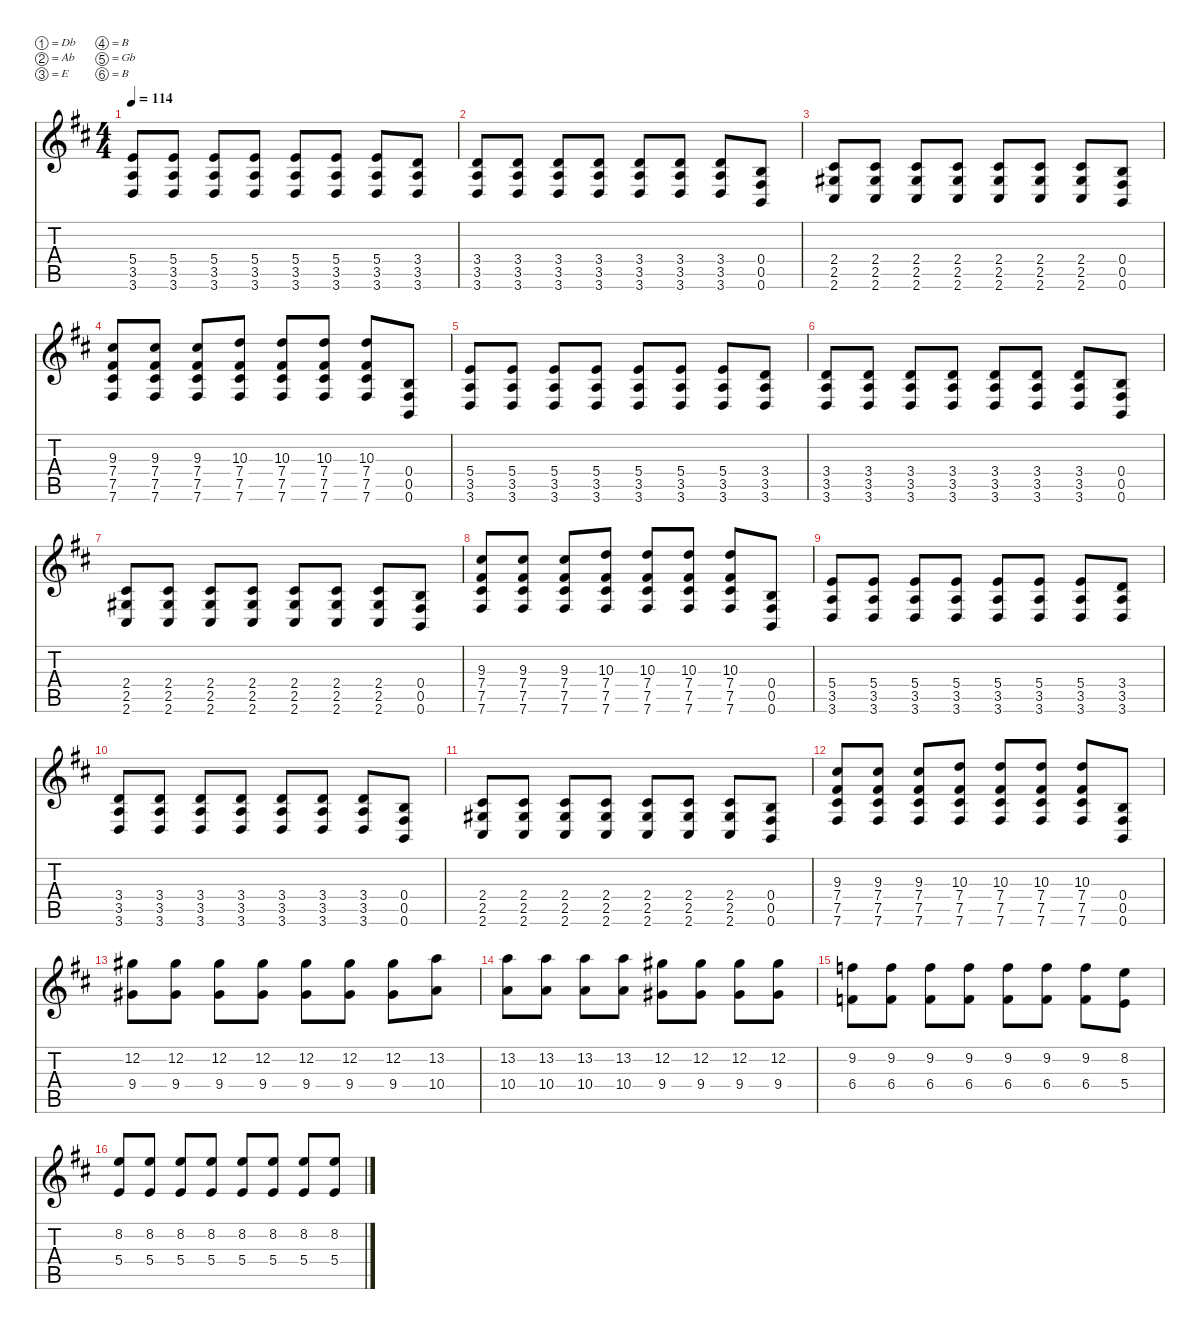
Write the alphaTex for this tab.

\defaultSystemsLayout 4
\hideDynamics
\bracketExtendMode nobrackets
\singleTrackTrackNamePolicy hidden
\multiTrackTrackNamePolicy hidden
\firstSystemTrackNameMode fullname
\firstSystemTrackNameOrientation horizontal
\otherSystemsTrackNameOrientation horizontal
\track ("Aaron Turner" "dist.guit.") {defaultSystemsLayout 8 instrument distortionguitar}
\staff {score tabs}
\tuning (Db4 Ab3 E3 B2 Gb2 B1)
\ts (4 4)
\tempo 114
\clef g2
\ks bminor
(5.4{acc forcenatural} 3.5{acc forcenatural} 3.6{acc forcenatural}).8{dy f beam Up} (5.4{acc forcenatural} 3.5{acc forcenatural} 3.6{acc forcenatural}).8{beam Up} (5.4{acc forcenatural} 3.5{acc forcenatural} 3.6{acc forcenatural}).8{beam Up} (5.4{acc forcenatural} 3.5{acc forcenatural} 3.6{acc forcenatural}).8{beam Up} (5.4{acc forcenatural} 3.5{acc forcenatural} 3.6{acc forcenatural}).8{beam Up} (5.4{acc forcenatural} 3.5{acc forcenatural} 3.6{acc forcenatural}).8{beam Up} (5.4{acc forcenatural} 3.5{acc forcenatural} 3.6{acc forcenatural}).8{beam Up} (3.4{acc forcenatural} 3.5{acc forcenatural} 3.6{acc forcenatural}).8{beam Up} |
(3.4{acc forcenatural} 3.5{acc forcenatural} 3.6{acc forcenatural}).8{beam Up} (3.4{acc forcenatural} 3.5{acc forcenatural} 3.6{acc forcenatural}).8{beam Up} (3.4{acc forcenatural} 3.5{acc forcenatural} 3.6{acc forcenatural}).8{beam Up} (3.4{acc forcenatural} 3.5{acc forcenatural} 3.6{acc forcenatural}).8{beam Up} (3.4{acc forcenatural} 3.5{acc forcenatural} 3.6{acc forcenatural}).8{beam Up} (3.4{acc forcenatural} 3.5{acc forcenatural} 3.6{acc forcenatural}).8{beam Up} (3.4{acc forcenatural} 3.5{acc forcenatural} 3.6{acc forcenatural}).8{beam Up} (0.4{acc forcenatural} 0.5{acc #} 0.6{acc forcenatural}).8{beam Up} |
(2.4{acc #} 2.5{acc #} 2.6{acc #}).8{beam Up} (2.4{acc #} 2.5{acc #} 2.6{acc #}).8{beam Up} (2.4{acc #} 2.5{acc #} 2.6{acc #}).8{beam Up} (2.4{acc #} 2.5{acc #} 2.6{acc #}).8{beam Up} (2.4{acc #} 2.5{acc #} 2.6{acc #}).8{beam Up} (2.4{acc #} 2.5{acc #} 2.6{acc #}).8{beam Up} (2.4{acc #} 2.5{acc #} 2.6{acc #}).8{beam Up} (0.4{acc forcenatural} 0.5{acc #} 0.6{acc forcenatural}).8{beam Up} |
(9.3{acc #} 7.4{acc #} 7.5{acc #} 7.6{acc #}).8{beam Up} (9.3{acc #} 7.4{acc #} 7.5{acc #} 7.6{acc #}).8{beam Up} (9.3{acc #} 7.4{acc #} 7.5{acc #} 7.6{acc #}).8{beam Up} (10.3{acc forcenatural} 7.4{acc #} 7.5{acc #} 7.6{acc #}).8{beam Up} (10.3{acc forcenatural} 7.4{acc #} 7.5{acc #} 7.6{acc #}).8{beam Up} (10.3{acc forcenatural} 7.4{acc #} 7.5{acc #} 7.6{acc #}).8{beam Up} (10.3{acc forcenatural} 7.4{acc #} 7.5{acc #} 7.6{acc #}).8{beam Up} (0.4{acc forcenatural} 0.5{acc #} 0.6{acc forcenatural}).8{beam Up} |
(5.4{acc forcenatural} 3.5{acc forcenatural} 3.6{acc forcenatural}).8{beam Up} (5.4{acc forcenatural} 3.5{acc forcenatural} 3.6{acc forcenatural}).8{beam Up} (5.4{acc forcenatural} 3.5{acc forcenatural} 3.6{acc forcenatural}).8{beam Up} (5.4{acc forcenatural} 3.5{acc forcenatural} 3.6{acc forcenatural}).8{beam Up} (5.4{acc forcenatural} 3.5{acc forcenatural} 3.6{acc forcenatural}).8{beam Up} (5.4{acc forcenatural} 3.5{acc forcenatural} 3.6{acc forcenatural}).8{beam Up} (5.4{acc forcenatural} 3.5{acc forcenatural} 3.6{acc forcenatural}).8{beam Up} (3.4{acc forcenatural} 3.5{acc forcenatural} 3.6{acc forcenatural}).8{beam Up} |
(3.4{acc forcenatural} 3.5{acc forcenatural} 3.6{acc forcenatural}).8{beam Up} (3.4{acc forcenatural} 3.5{acc forcenatural} 3.6{acc forcenatural}).8{beam Up} (3.4{acc forcenatural} 3.5{acc forcenatural} 3.6{acc forcenatural}).8{beam Up} (3.4{acc forcenatural} 3.5{acc forcenatural} 3.6{acc forcenatural}).8{beam Up} (3.4{acc forcenatural} 3.5{acc forcenatural} 3.6{acc forcenatural}).8{beam Up} (3.4{acc forcenatural} 3.5{acc forcenatural} 3.6{acc forcenatural}).8{beam Up} (3.4{acc forcenatural} 3.5{acc forcenatural} 3.6{acc forcenatural}).8{beam Up} (0.4{acc forcenatural} 0.5{acc #} 0.6{acc forcenatural}).8{beam Up} |
(2.4{acc #} 2.5{acc #} 2.6{acc #}).8{beam Up} (2.4{acc #} 2.5{acc #} 2.6{acc #}).8{beam Up} (2.4{acc #} 2.5{acc #} 2.6{acc #}).8{beam Up} (2.4{acc #} 2.5{acc #} 2.6{acc #}).8{beam Up} (2.4{acc #} 2.5{acc #} 2.6{acc #}).8{beam Up} (2.4{acc #} 2.5{acc #} 2.6{acc #}).8{beam Up} (2.4{acc #} 2.5{acc #} 2.6{acc #}).8{beam Up} (0.4{acc forcenatural} 0.5{acc #} 0.6{acc forcenatural}).8{beam Up} |
(9.3{acc #} 7.4{acc #} 7.5{acc #} 7.6{acc #}).8{beam Up} (9.3{acc #} 7.4{acc #} 7.5{acc #} 7.6{acc #}).8{beam Up} (9.3{acc #} 7.4{acc #} 7.5{acc #} 7.6{acc #}).8{beam Up} (10.3{acc forcenatural} 7.4{acc #} 7.5{acc #} 7.6{acc #}).8{beam Up} (10.3{acc forcenatural} 7.4{acc #} 7.5{acc #} 7.6{acc #}).8{beam Up} (10.3{acc forcenatural} 7.4{acc #} 7.5{acc #} 7.6{acc #}).8{beam Up} (10.3{acc forcenatural} 7.4{acc #} 7.5{acc #} 7.6{acc #}).8{beam Up} (0.4{acc forcenatural} 0.5{acc #} 0.6{acc forcenatural}).8{beam Up} |
(5.4{acc forcenatural} 3.5{acc forcenatural} 3.6{acc forcenatural}).8{beam Up} (5.4{acc forcenatural} 3.5{acc forcenatural} 3.6{acc forcenatural}).8{beam Up} (5.4{acc forcenatural} 3.5{acc forcenatural} 3.6{acc forcenatural}).8{beam Up} (5.4{acc forcenatural} 3.5{acc forcenatural} 3.6{acc forcenatural}).8{beam Up} (5.4{acc forcenatural} 3.5{acc forcenatural} 3.6{acc forcenatural}).8{beam Up} (5.4{acc forcenatural} 3.5{acc forcenatural} 3.6{acc forcenatural}).8{beam Up} (5.4{acc forcenatural} 3.5{acc forcenatural} 3.6{acc forcenatural}).8{beam Up} (3.4{acc forcenatural} 3.5{acc forcenatural} 3.6{acc forcenatural}).8{beam Up} |
(3.4{acc forcenatural} 3.5{acc forcenatural} 3.6{acc forcenatural}).8{beam Up} (3.4{acc forcenatural} 3.5{acc forcenatural} 3.6{acc forcenatural}).8{beam Up} (3.4{acc forcenatural} 3.5{acc forcenatural} 3.6{acc forcenatural}).8{beam Up} (3.4{acc forcenatural} 3.5{acc forcenatural} 3.6{acc forcenatural}).8{beam Up} (3.4{acc forcenatural} 3.5{acc forcenatural} 3.6{acc forcenatural}).8{beam Up} (3.4{acc forcenatural} 3.5{acc forcenatural} 3.6{acc forcenatural}).8{beam Up} (3.4{acc forcenatural} 3.5{acc forcenatural} 3.6{acc forcenatural}).8{beam Up} (0.4{acc forcenatural} 0.5{acc #} 0.6{acc forcenatural}).8{beam Up} |
(2.4{acc #} 2.5{acc #} 2.6{acc #}).8{beam Up} (2.4{acc #} 2.5{acc #} 2.6{acc #}).8{beam Up} (2.4{acc #} 2.5{acc #} 2.6{acc #}).8{beam Up} (2.4{acc #} 2.5{acc #} 2.6{acc #}).8{beam Up} (2.4{acc #} 2.5{acc #} 2.6{acc #}).8{beam Up} (2.4{acc #} 2.5{acc #} 2.6{acc #}).8{beam Up} (2.4{acc #} 2.5{acc #} 2.6{acc #}).8{beam Up} (0.4{acc forcenatural} 0.5{acc #} 0.6{acc forcenatural}).8{beam Up} |
(9.3{acc #} 7.4{acc #} 7.5{acc #} 7.6{acc #}).8{beam Up} (9.3{acc #} 7.4{acc #} 7.5{acc #} 7.6{acc #}).8{beam Up} (9.3{acc #} 7.4{acc #} 7.5{acc #} 7.6{acc #}).8{beam Up} (10.3{acc forcenatural} 7.4{acc #} 7.5{acc #} 7.6{acc #}).8{beam Up} (10.3{acc forcenatural} 7.4{acc #} 7.5{acc #} 7.6{acc #}).8{beam Up} (10.3{acc forcenatural} 7.4{acc #} 7.5{acc #} 7.6{acc #}).8{beam Up} (10.3{acc forcenatural} 7.4{acc #} 7.5{acc #} 7.6{acc #}).8{beam Up} (0.4{acc forcenatural} 0.5{acc #} 0.6{acc forcenatural}).8{beam Up} |
(12.2{acc #} 9.4{acc #}).8{beam Down} (12.2{acc #} 9.4{acc #}).8{beam Down} (12.2{acc #} 9.4{acc #}).8{beam Down} (12.2{acc #} 9.4{acc #}).8{beam Down} (12.2{acc #} 9.4{acc #}).8{beam Down} (12.2{acc #} 9.4{acc #}).8{beam Down} (12.2{acc #} 9.4{acc #}).8{beam Down} (13.2{acc forcenatural} 10.4{acc forcenatural}).8{beam Down} |
(13.2{acc forcenatural} 10.4{acc forcenatural}).8{beam Down} (13.2{acc forcenatural} 10.4{acc forcenatural}).8{beam Down} (13.2{acc forcenatural} 10.4{acc forcenatural}).8{beam Down} (13.2{acc forcenatural} 10.4{acc forcenatural}).8{beam Down} (12.2{acc #} 9.4{acc #}).8{beam Down} (12.2{acc #} 9.4{acc #}).8{beam Down} (12.2{acc #} 9.4{acc #}).8{beam Down} (12.2{acc #} 9.4{acc #}).8{beam Down} |
(9.2{acc forcenatural} 6.4{acc forcenatural}).8{beam Down} (9.2{acc forcenatural} 6.4{acc forcenatural}).8{beam Down} (9.2{acc forcenatural} 6.4{acc forcenatural}).8{beam Down} (9.2{acc forcenatural} 6.4{acc forcenatural}).8{beam Down} (9.2{acc forcenatural} 6.4{acc forcenatural}).8{beam Down} (9.2{acc forcenatural} 6.4{acc forcenatural}).8{beam Down} (9.2{acc forcenatural} 6.4{acc forcenatural}).8{beam Down} (8.2{acc forcenatural} 5.4{acc forcenatural}).8{beam Down} |
(8.2{acc forcenatural} 5.4{acc forcenatural}).8{beam Up} (8.2{acc forcenatural} 5.4{acc forcenatural}).8{beam Up} (8.2{acc forcenatural} 5.4{acc forcenatural}).8{beam Up} (8.2{acc forcenatural} 5.4{acc forcenatural}).8{beam Up} (8.2{acc forcenatural} 5.4{acc forcenatural}).8{beam Up} (8.2{acc forcenatural} 5.4{acc forcenatural}).8{beam Up} (8.2{acc forcenatural} 5.4{acc forcenatural}).8{beam Up} (8.2{acc forcenatural} 5.4{acc forcenatural}).8{beam Up}
